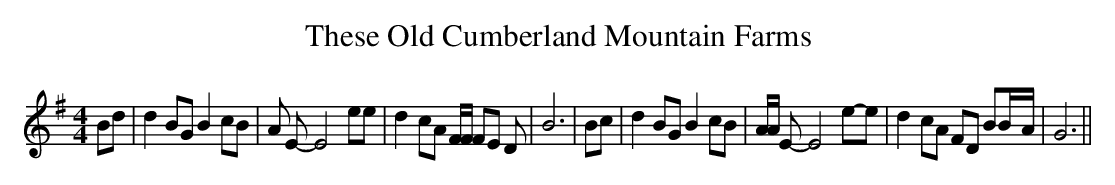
X:1
T:These Old Cumberland Mountain Farms
M:4/4
L:1/8
K:G
 Bd| d2 BG B2 cB| A E- E4 ee| d2 cA F/2F/2 FE D| B6| Bc| d2 BG B2 cB|\
 A/2A/2 E- E4e-e| d2 cA FD BB/2-A/2| G6||
